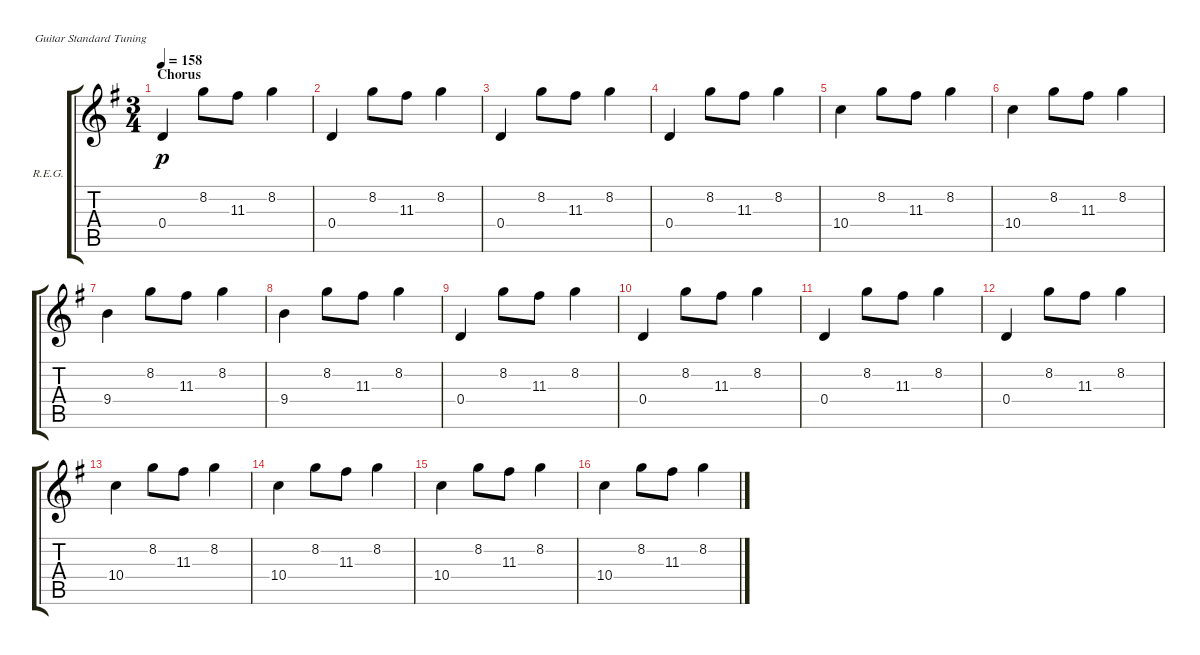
\defaultSystemsLayout 4
\bracketExtendMode groupsimilarinstruments
\firstSystemTrackNameOrientation horizontal
\otherSystemsTrackNameOrientation horizontal
\track ("Rhythm Electric Guitar" "R.E.G.") {multiBarRest instrument distortionguitar}
\staff {score tabs}
\tuning (E4 B3 G3 D3 A2 E2)
\ts (3 4)
\section ("" "Chorus")
\tempo 158
\clef g2
\ks g
0.4.4{dy p} 8.2.8 11.3.8 8.2.4 |
0.4.4 8.2.8 11.3.8 8.2.4 |
0.4.4 8.2.8 11.3.8 8.2.4 |
0.4.4 8.2.8 11.3.8 8.2.4 |
10.4.4 8.2.8 11.3.8 8.2.4 |
10.4.4 8.2.8 11.3.8 8.2.4 |
9.4.4 8.2.8 11.3.8 8.2.4 |
9.4.4 8.2.8 11.3.8 8.2.4 |
0.4.4 8.2.8 11.3.8 8.2.4 |
0.4.4 8.2.8 11.3.8 8.2.4 |
0.4.4 8.2.8 11.3.8 8.2.4 |
0.4.4 8.2.8 11.3.8 8.2.4 |
10.4.4 8.2.8 11.3.8 8.2.4 |
10.4.4 8.2.8 11.3.8 8.2.4 |
10.4.4 8.2.8 11.3.8 8.2.4 |
10.4.4 8.2.8 11.3.8 8.2.4
